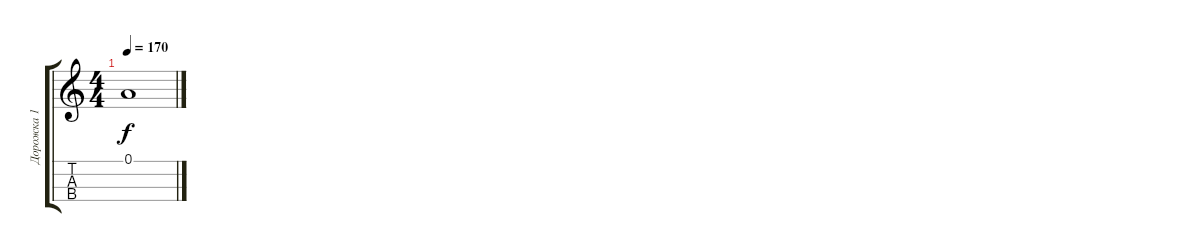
\track ("Дорожка 1" "Дорожка 1") {instrument acousticguitarsteel}
\staff {score tabs}
\tuning (A3 E3 C3 G2) {hide}
\ts (4 4)
\tempo 170
\clef g2
\ks c
0.1.1{dy f}
